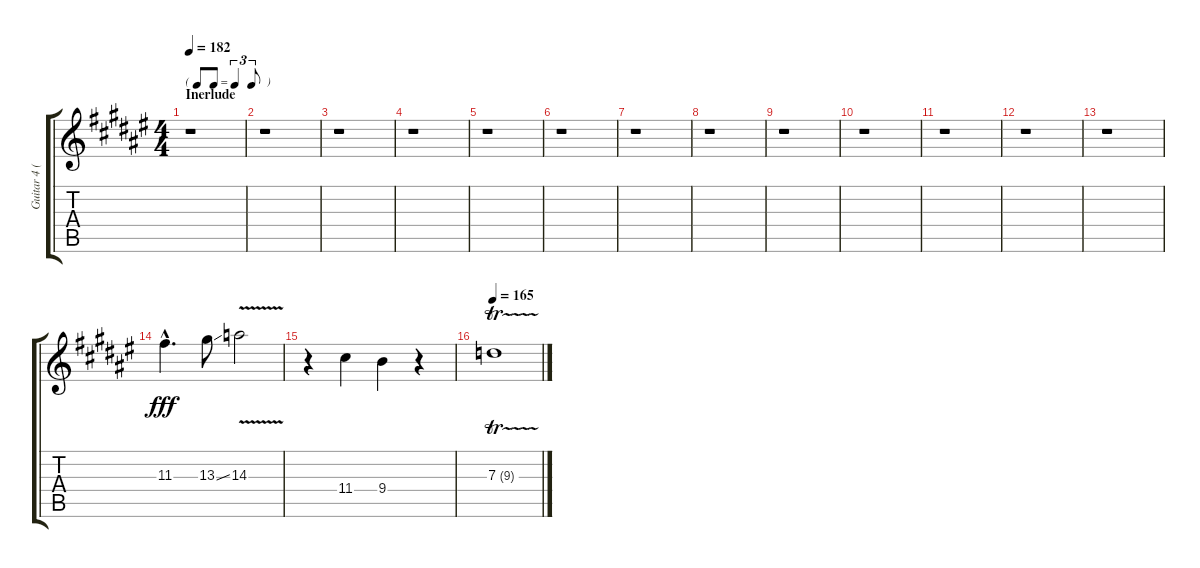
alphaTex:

\track ("Guitar 4 (clarinette)" "Guitar 4 (") {instrument distortionguitar}
\staff {score tabs}
\tuning (E4 B3 G3 D3 A2 E2) {hide}
\ts (4 4)
\tf triplet8th
\section ("" "Inerlude")
\tempo 182
\clef g2
\ks f#
r.1{dy fff} |
r.1 |
r.1 |
r.1 |
r.1 |
r.1 |
r.1 |
r.1 |
r.1 |
r.1 |
r.1 |
r.1 |
r.1 |
11.3{hac}.4{d} 13.3{ss}.8 14.3{v}.2 |
r.4 11.4.4 9.4.4 r.4 |
\tempo 165
7.3{tr (9 16)}.1{volume 16}
